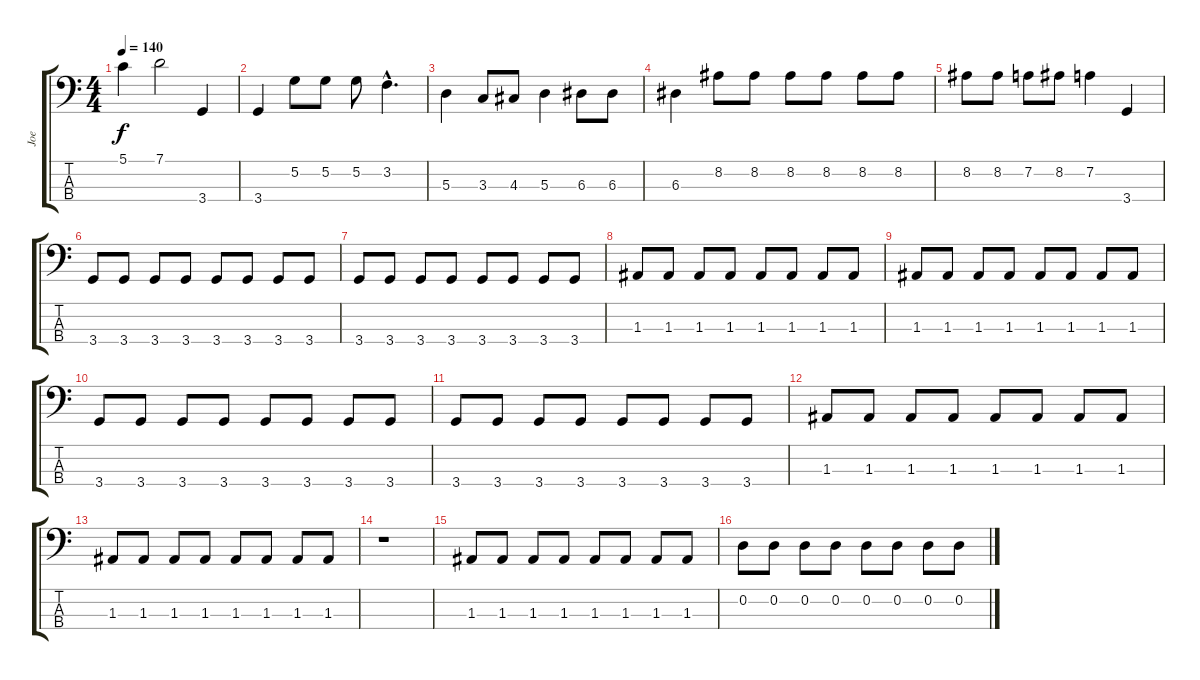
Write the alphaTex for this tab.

\track ("Joe" "Joe") {instrument electricbassfinger}
\staff {score tabs}
\tuning (G2 D2 A1 E1) {hide}
\ts (4 4)
\tempo 140
\clef f4
\ks c
5.1.4{dy f} 7.1.2 3.4.4 |
3.4.4 5.2.8 5.2.8 5.2.8 3.2{hac}.4{d} |
5.3.4 3.3.8 4.3.8 5.3.4 6.3.8 6.3.8 |
6.3.4 8.2.8 8.2.8 8.2.8 8.2.8 8.2.8 8.2.8 |
8.2.8 8.2.8 7.2.8 8.2.8 7.2.4 3.4.4 |
3.4.8 3.4.8 3.4.8 3.4.8 3.4.8 3.4.8 3.4.8 3.4.8 |
3.4.8 3.4.8 3.4.8 3.4.8 3.4.8 3.4.8 3.4.8 3.4.8 |
1.3.8 1.3.8 1.3.8 1.3.8 1.3.8 1.3.8 1.3.8 1.3.8 |
1.3.8 1.3.8 1.3.8 1.3.8 1.3.8 1.3.8 1.3.8 1.3.8 |
3.4.8 3.4.8 3.4.8 3.4.8 3.4.8 3.4.8 3.4.8 3.4.8 |
3.4.8 3.4.8 3.4.8 3.4.8 3.4.8 3.4.8 3.4.8 3.4.8 |
1.3.8 1.3.8 1.3.8 1.3.8 1.3.8 1.3.8 1.3.8 1.3.8 |
1.3.8 1.3.8 1.3.8 1.3.8 1.3.8 1.3.8 1.3.8 1.3.8 |
r.1 |
1.3.8 1.3.8 1.3.8 1.3.8 1.3.8 1.3.8 1.3.8 1.3.8 |
0.2.8 0.2.8 0.2.8 0.2.8 0.2.8 0.2.8 0.2.8 0.2.8
